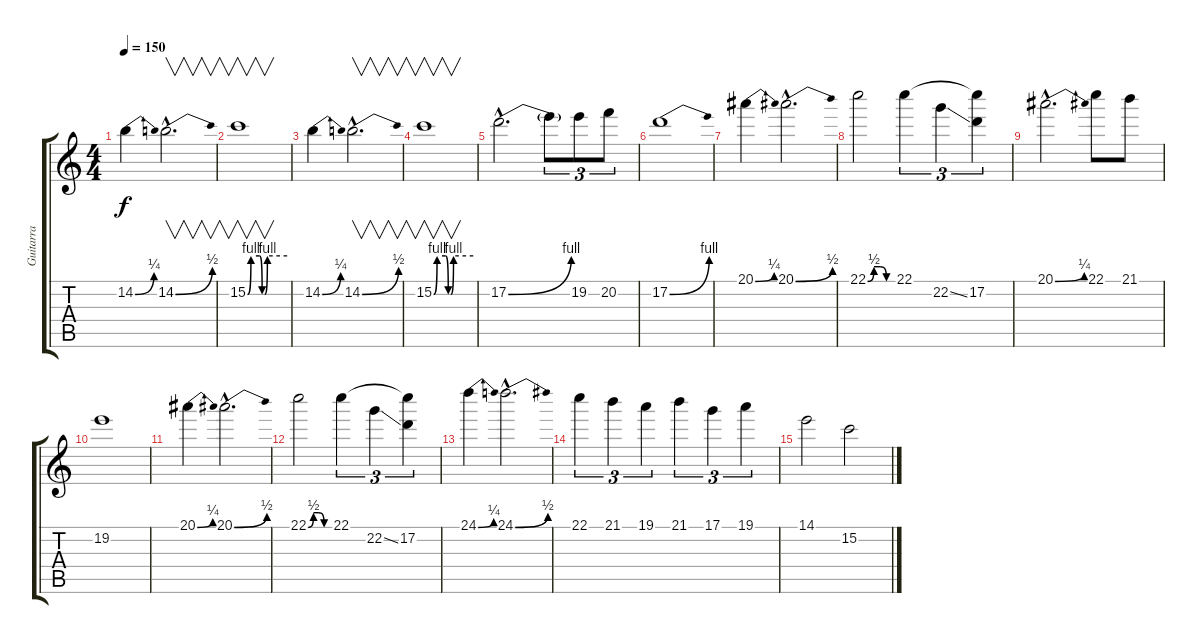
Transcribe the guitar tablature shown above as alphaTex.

\track ("Guitarra" "Guitarra") {instrument overdrivenguitar}
\staff {score tabs}
\tuning (D4 A3 F3 C3 G2 D2) {hide}
\ts (4 4)
\tempo 150
\clef g2
\ks c
14.2{be (bend 0 0 60 1)}.4{dy f} 14.2{be (bend 0 0 60 2) hac}.2{v d} |
15.2{be (custom 0 0 5 4 18 4 22 0 26 0 30 4 60 4)}.1{v} |
14.2{be (bend 0 0 60 1)}.4 14.2{be (bend 0 0 60 2) hac}.2{v d} |
15.2{be (custom 0 0 5 4 18 4 22 0 26 0 30 4 60 4)}.1{v} |
17.2{be (bend 0 0 60 4) hac}.2{d} 17.2{t}.8{tu (3 2)} 19.2.8{tu (3 2)} 20.2.8{tu (3 2)} |
17.2{be (bend 0 0 60 4)}.1 |
20.1{be (bend 0 0 60 1)}.4 20.1{be (bend 0 0 60 2) hac}.2{d} |
22.1{be (custom 0 0 15 2 30 2 45 0 60 0)}.2 22.1.4{tu (3 2)} 22.2{ss}.4{tu (3 2)} (22.1{t} 17.2).4{tu (3 2)} |
20.1{be (bend 0 0 60 1) hac}.2{d} 22.1.8 21.1.8 |
19.2.1 |
20.1{be (bend 0 0 60 1)}.4 20.1{be (bend 0 0 60 2) hac}.2{d} |
22.1{be (custom 0 0 15 2 30 2 45 0 60 0)}.2 22.1.4{tu (3 2)} 22.2{ss}.4{tu (3 2)} (22.1{t} 17.2).4{tu (3 2)} |
24.1{be (bend 0 0 60 1)}.4 24.1{be (bend 0 0 60 2) hac}.2{d} |
22.1.4{tu (3 2)} 21.1.4{tu (3 2)} 19.1.4{tu (3 2)} 21.1.4{tu (3 2)} 17.1.4{tu (3 2)} 19.1.4{tu (3 2)} |
14.1.2 15.2.2
